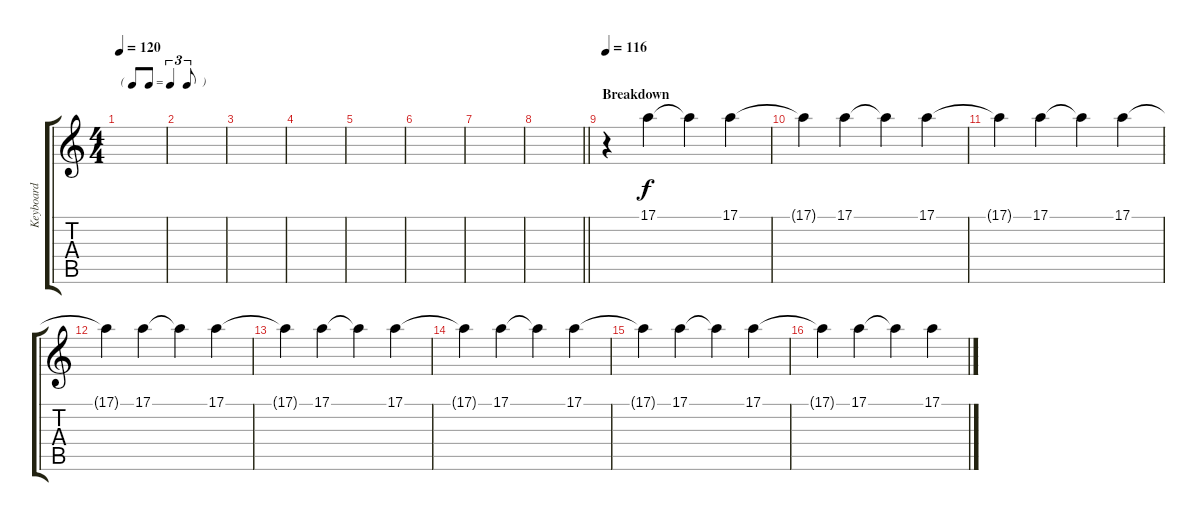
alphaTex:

\track ("Keyboard" "Keyboard") {instrument acousticgrandpiano}
\staff {score tabs}
\tuning (E4 B3 G3 D3 A2 E2) {hide}
\ts (4 4)
\tf triplet8th
\tempo 120
\clef g2
\ks c
|
|
|
|
|
|
|
\barLineRight lightlight
|
\section ("" "Breakdown")
\tempo 116
r.4 17.1.4 17.1{t}.4 17.1.4 |
17.1{t}.4 17.1.4 17.1{t}.4 17.1.4 |
17.1{t}.4 17.1.4 17.1{t}.4 17.1.4 |
17.1{t}.4 17.1.4 17.1{t}.4 17.1.4 |
17.1{t}.4 17.1.4 17.1{t}.4 17.1.4 |
17.1{t}.4 17.1.4 17.1{t}.4 17.1.4 |
17.1{t}.4 17.1.4 17.1{t}.4 17.1.4 |
17.1{t}.4 17.1.4 17.1{t}.4 17.1.4
